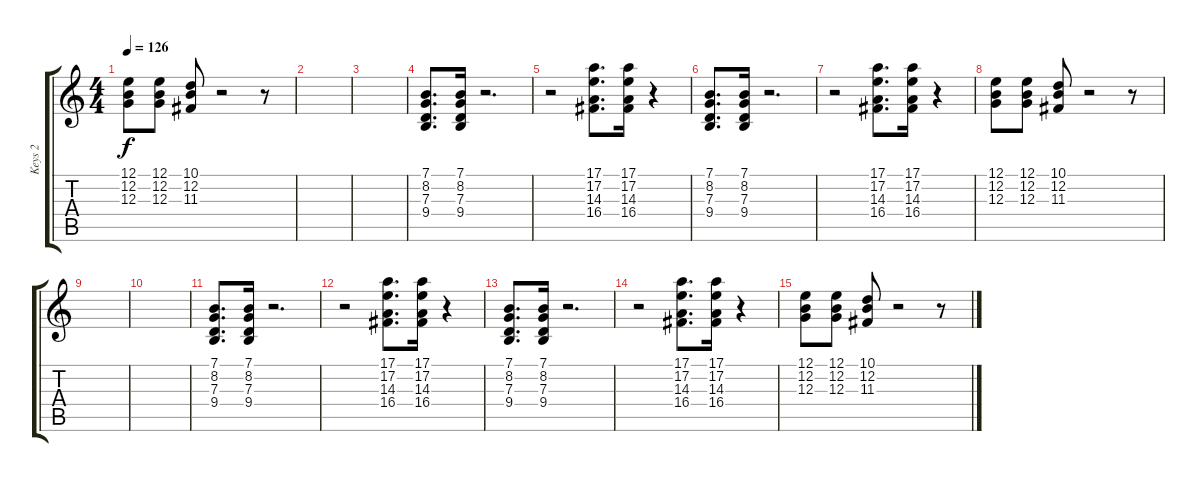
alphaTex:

\track ("Keys 2" "Keys 2") {instrument electricgrandpiano}
\staff {score tabs}
\tuning (E4 B3 G3 D3 A2 E2) {hide}
\ts (4 4)
\tempo 126
\clef g2
\ks c
(12.1 12.2 12.3).8{dy f} (12.1 12.2 12.3).8 (10.1 12.2 11.3).8 r.2 r.8 |
|
|
(7.1 8.2 7.3 9.4).8{d} (7.1 8.2 7.3 9.4).16 r.2{d} |
r.2 (17.1 17.2 14.3 16.4).8{d} (17.1 17.2 14.3 16.4).16 r.4 |
(7.1 8.2 7.3 9.4).8{d} (7.1 8.2 7.3 9.4).16 r.2{d} |
r.2 (17.1 17.2 14.3 16.4).8{d} (17.1 17.2 14.3 16.4).16 r.4 |
(12.1 12.2 12.3).8 (12.1 12.2 12.3).8 (10.1 12.2 11.3).8 r.2 r.8 |
|
|
(7.1 8.2 7.3 9.4).8{d} (7.1 8.2 7.3 9.4).16 r.2{d} |
r.2 (17.1 17.2 14.3 16.4).8{d} (17.1 17.2 14.3 16.4).16 r.4 |
(7.1 8.2 7.3 9.4).8{d} (7.1 8.2 7.3 9.4).16 r.2{d} |
r.2 (17.1 17.2 14.3 16.4).8{d} (17.1 17.2 14.3 16.4).16 r.4 |
(12.1 12.2 12.3).8 (12.1 12.2 12.3).8 (10.1 12.2 11.3).8 r.2 r.8
